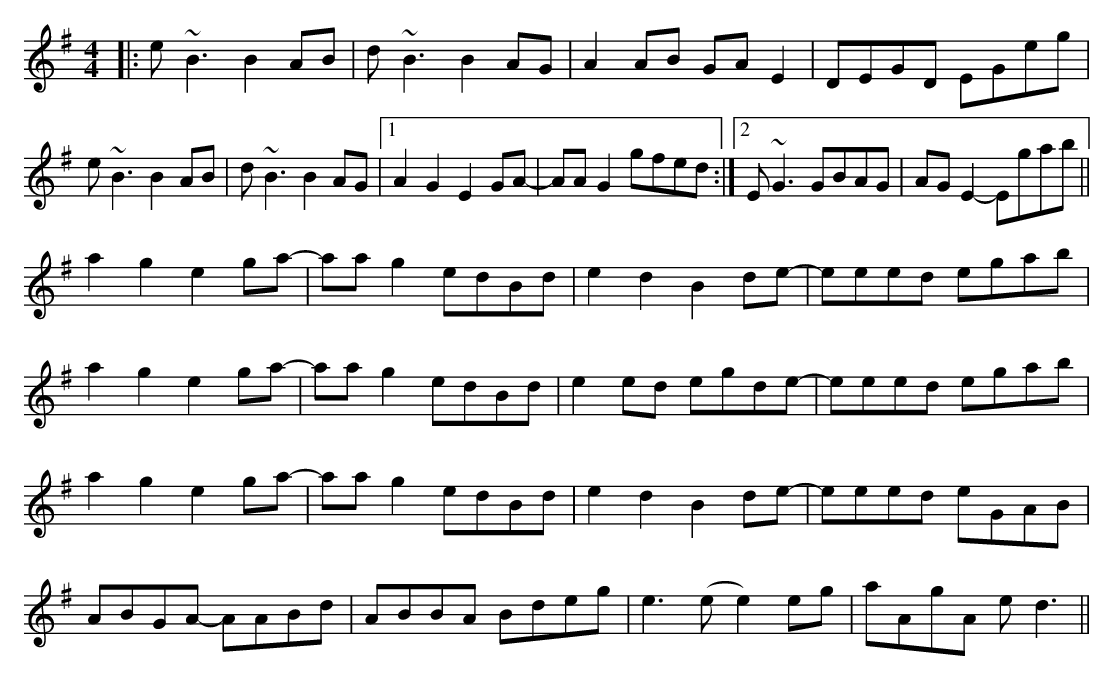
X:1
M:4/4
K:Emin
|:e ~B3 B2 AB|d ~B3 B2 AG|A2AB GAE2|DEGD EGeg|
e ~B3 B2 AB|d ~B3 B2 AG|1 A2 G2 E2 GA-|AA G2 gfed:|2 E ~G3 GBAG|AG E2- Egab||
a2 g2 e2 ga-|aa g2 edBd|e2 d2 B2 de-|eeed egab|
a2 g2 e2 ga-|aa g2 edBd|e2 ed egde-|eeed egab|
a2 g2 e2 ga-|aa g2 edBd|e2 d2 B2 de-|eeed eGAB|
ABGA- AABd|ABBA Bdeg|e3(e e2)eg|aAgA ed3||
